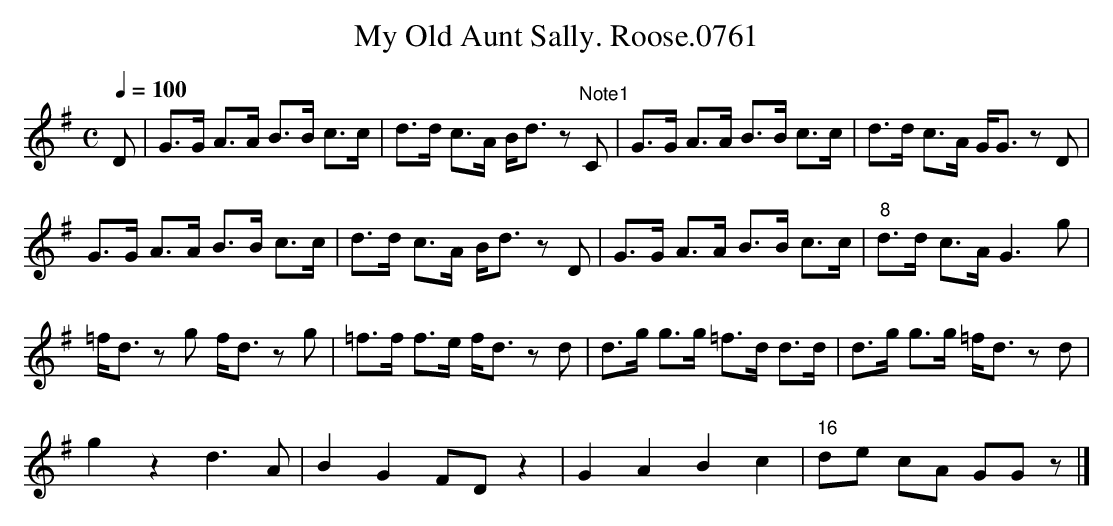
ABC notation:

X:1
T:My Old Aunt Sally. Roose.0761
M:C
L:1/8
Q:1/4=100
K:G
D|G>G A>A B>B c>c | d>d c>A B<d z"Note1"C | G>G A>A B>B c>c | d>d c>A G<G zD |
G>G A>A B>B c>c | d>d c>A B<d zD | G>G A>A B>B c>c |"8" d>d c>A G3g |
=f<d zg f<d zg|=f>f f>e f<d zd | d>g g>g =f>d d>d | d>g g>g =f<d zd |
g2z2d3A | B2G2FDz2 | G2A2B2c2 |"16" de cA GGz|]
